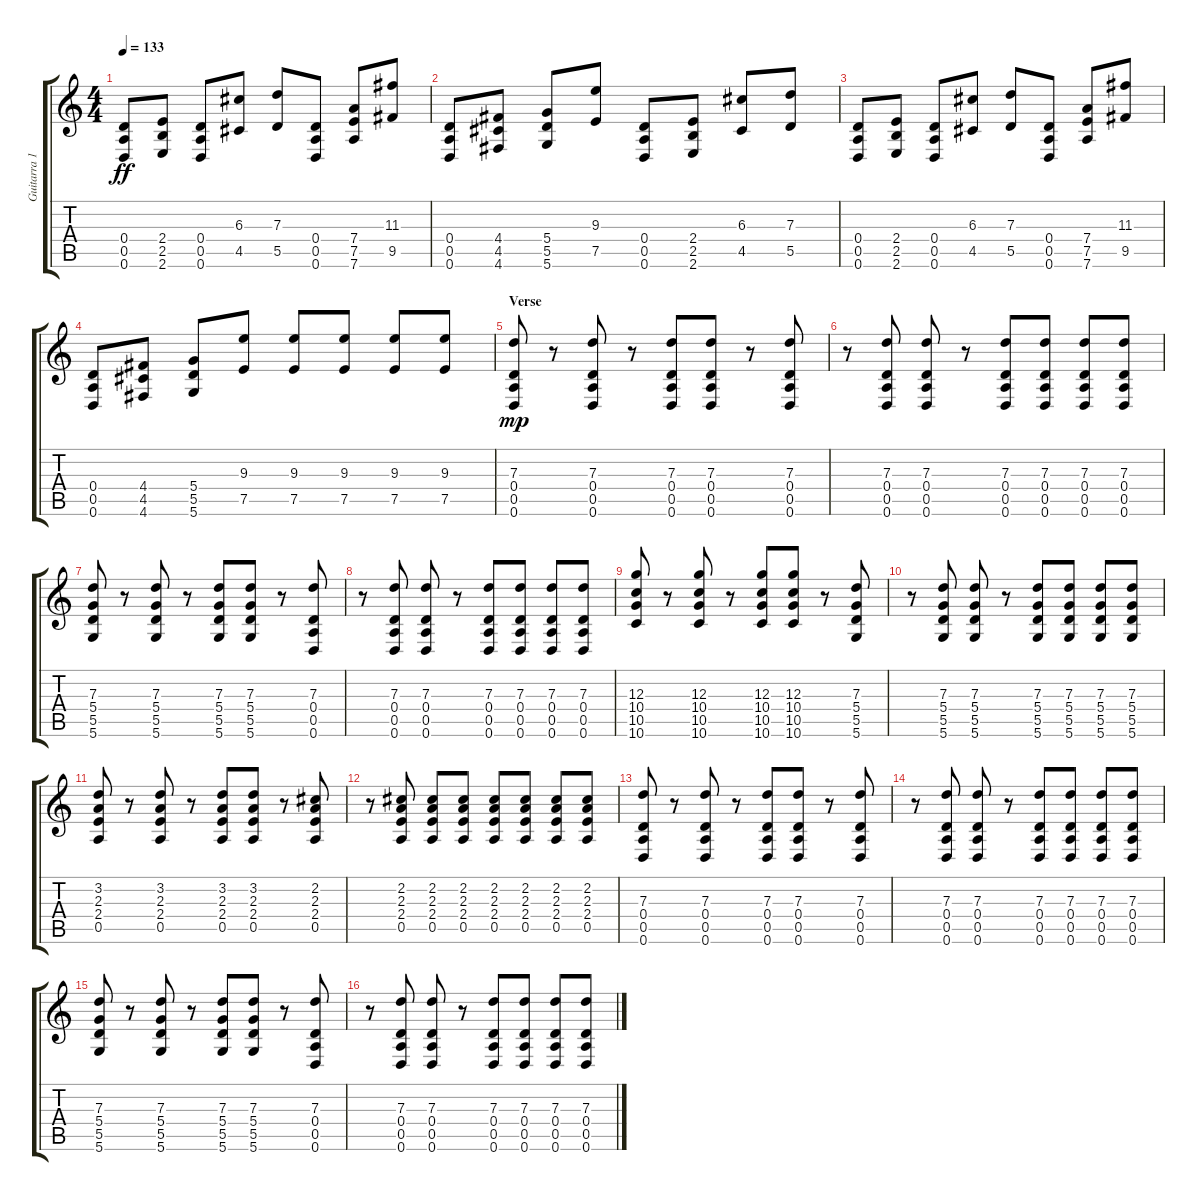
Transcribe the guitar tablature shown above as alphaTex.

\track ("Guitarra 1" "Guitarra 1") {instrument distortionguitar}
\staff {score tabs}
\tuning (E4 B3 G3 D3 A2 D2) {hide}
\ts (4 4)
\tempo 133
\clef g2
\ks c
(0.4 0.5 0.6).8{dy ff} (2.4 2.5 2.6).8 (0.4 0.5 0.6).8 (6.3 4.5).8 (7.3 5.5).8 (0.4 0.5 0.6).8 (7.4 7.5 7.6).8 (11.3 9.5).8 |
(0.4 0.5 0.6).8 (4.4 4.5 4.6).8 (5.4 5.5 5.6).8 (9.3 7.5).8 (0.4 0.5 0.6).8 (2.4 2.5 2.6).8 (6.3 4.5).8 (7.3 5.5).8 |
(0.4 0.5 0.6).8 (2.4 2.5 2.6).8 (0.4 0.5 0.6).8 (6.3 4.5).8 (7.3 5.5).8 (0.4 0.5 0.6).8 (7.4 7.5 7.6).8 (11.3 9.5).8 |
(0.4 0.5 0.6).8 (4.4 4.5 4.6).8 (5.4 5.5 5.6).8 (9.3 7.5).8 (9.3 7.5).8 (9.3 7.5).8 (9.3 7.5).8 (9.3 7.5).8 |
\section ("" "Verse")
(7.3 0.4 0.5 0.6).8{dy mp} r.8 (7.3 0.4 0.5 0.6).8 r.8 (7.3 0.4 0.5 0.6).8 (7.3 0.4 0.5 0.6).8 r.8 (7.3 0.4 0.5 0.6).8 |
r.8 (7.3 0.4 0.5 0.6).8 (7.3 0.4 0.5 0.6).8 r.8 (7.3 0.4 0.5 0.6).8 (7.3 0.4 0.5 0.6).8 (7.3 0.4 0.5 0.6).8 (7.3 0.4 0.5 0.6).8 |
(7.3 5.4 5.5 5.6).8 r.8 (7.3 5.4 5.5 5.6).8 r.8 (7.3 5.4 5.5 5.6).8 (7.3 5.4 5.5 5.6).8 r.8 (7.3 0.4 0.5 0.6).8 |
r.8 (7.3 0.4 0.5 0.6).8 (7.3 0.4 0.5 0.6).8 r.8 (7.3 0.4 0.5 0.6).8 (7.3 0.4 0.5 0.6).8 (7.3 0.4 0.5 0.6).8 (7.3 0.4 0.5 0.6).8 |
(12.3 10.4 10.5 10.6).8 r.8 (12.3 10.4 10.5 10.6).8 r.8 (12.3 10.4 10.5 10.6).8 (12.3 10.4 10.5 10.6).8 r.8 (7.3 5.4 5.5 5.6).8 |
r.8 (7.3 5.4 5.5 5.6).8 (7.3 5.4 5.5 5.6).8 r.8 (7.3 5.4 5.5 5.6).8 (7.3 5.4 5.5 5.6).8 (7.3 5.4 5.5 5.6).8 (7.3 5.4 5.5 5.6).8 |
(3.2 2.3 2.4 0.5).8 r.8 (3.2 2.3 2.4 0.5).8 r.8 (3.2 2.3 2.4 0.5).8 (3.2 2.3 2.4 0.5).8 r.8 (2.2 2.3 2.4 0.5).8 |
r.8 (2.2 2.3 2.4 0.5).8 (2.2 2.3 2.4 0.5).8 (2.2 2.3 2.4 0.5).8 (2.2 2.3 2.4 0.5).8 (2.2 2.3 2.4 0.5).8 (2.2 2.3 2.4 0.5).8 (2.2 2.3 2.4 0.5).8 |
(7.3 0.4 0.5 0.6).8 r.8 (7.3 0.4 0.5 0.6).8 r.8 (7.3 0.4 0.5 0.6).8 (7.3 0.4 0.5 0.6).8 r.8 (7.3 0.4 0.5 0.6).8 |
r.8 (7.3 0.4 0.5 0.6).8 (7.3 0.4 0.5 0.6).8 r.8 (7.3 0.4 0.5 0.6).8 (7.3 0.4 0.5 0.6).8 (7.3 0.4 0.5 0.6).8 (7.3 0.4 0.5 0.6).8 |
(7.3 5.4 5.5 5.6).8 r.8 (7.3 5.4 5.5 5.6).8 r.8 (7.3 5.4 5.5 5.6).8 (7.3 5.4 5.5 5.6).8 r.8 (7.3 0.4 0.5 0.6).8 |
r.8 (7.3 0.4 0.5 0.6).8 (7.3 0.4 0.5 0.6).8 r.8 (7.3 0.4 0.5 0.6).8 (7.3 0.4 0.5 0.6).8 (7.3 0.4 0.5 0.6).8 (7.3 0.4 0.5 0.6).8
